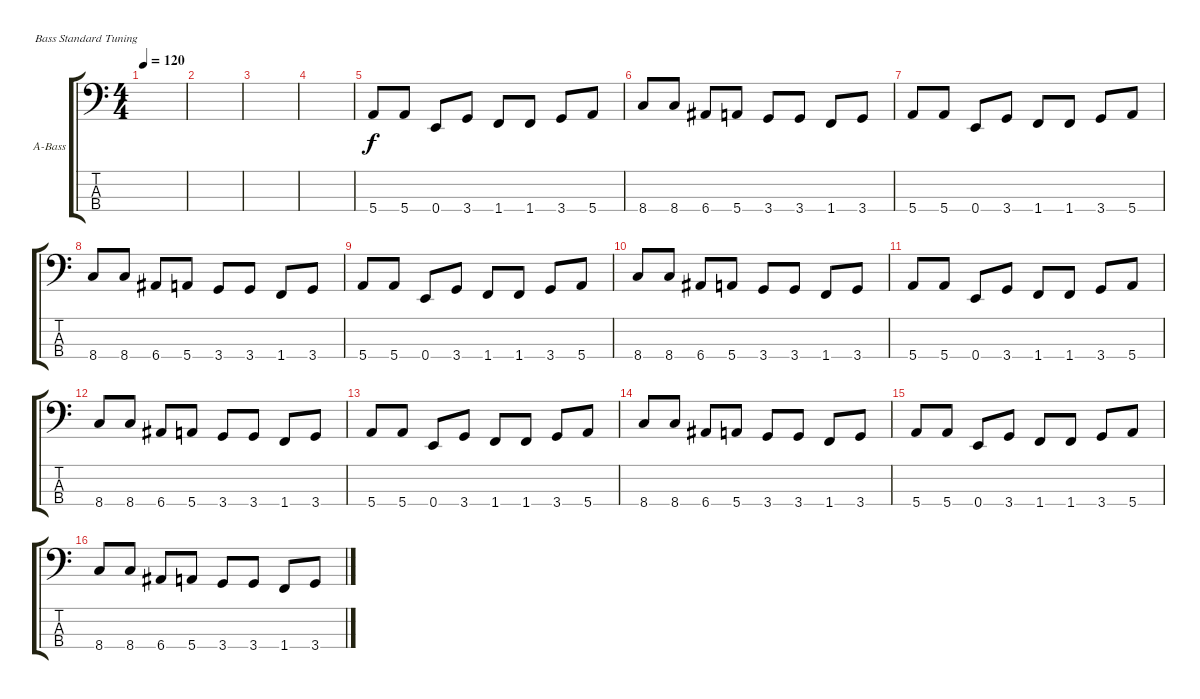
\defaultSystemsLayout 4
\bracketExtendMode groupsimilarinstruments
\firstSystemTrackNameOrientation horizontal
\otherSystemsTrackNameOrientation horizontal
\track ("Acoustic Bass" "A-Bass") {instrument acousticbass}
\staff {score tabs}
\tuning (G2 D2 A1 E1)
\ts (4 4)
\tempo 120
\clef f4
\scale
0.487395
\ks c
|
\scale
0.256303 |
\scale
0.256303 |
\scale
0.333333 |
\scale
0.333333 5.4.8 5.4.8 0.4.8 3.4.8 1.4.8 1.4.8 3.4.8 5.4.8 |
\scale
0.333333 8.4.8 8.4.8 6.4.8 5.4.8 3.4.8 3.4.8 1.4.8 3.4.8 |
\scale
0.333333 5.4.8 5.4.8 0.4.8 3.4.8 1.4.8 1.4.8 3.4.8 5.4.8 |
\scale
0.333333 8.4.8 8.4.8 6.4.8 5.4.8 3.4.8 3.4.8 1.4.8 3.4.8 |
\scale
0.333333 5.4.8 5.4.8 0.4.8 3.4.8 1.4.8 1.4.8 3.4.8 5.4.8 |
\scale
0.333333 8.4.8 8.4.8 6.4.8 5.4.8 3.4.8 3.4.8 1.4.8 3.4.8 |
\scale
0.333333 5.4.8 5.4.8 0.4.8 3.4.8 1.4.8 1.4.8 3.4.8 5.4.8 |
\scale
0.333333 8.4.8 8.4.8 6.4.8 5.4.8 3.4.8 3.4.8 1.4.8 3.4.8 |
\scale
0.333333 5.4.8 5.4.8 0.4.8 3.4.8 1.4.8 1.4.8 3.4.8 5.4.8 |
\scale
0.333333 8.4.8 8.4.8 6.4.8 5.4.8 3.4.8 3.4.8 1.4.8 3.4.8 |
\scale
0.333333 5.4.8 5.4.8 0.4.8 3.4.8 1.4.8 1.4.8 3.4.8 5.4.8 |
8.4.8 8.4.8 6.4.8 5.4.8 3.4.8 3.4.8 1.4.8 3.4.8
